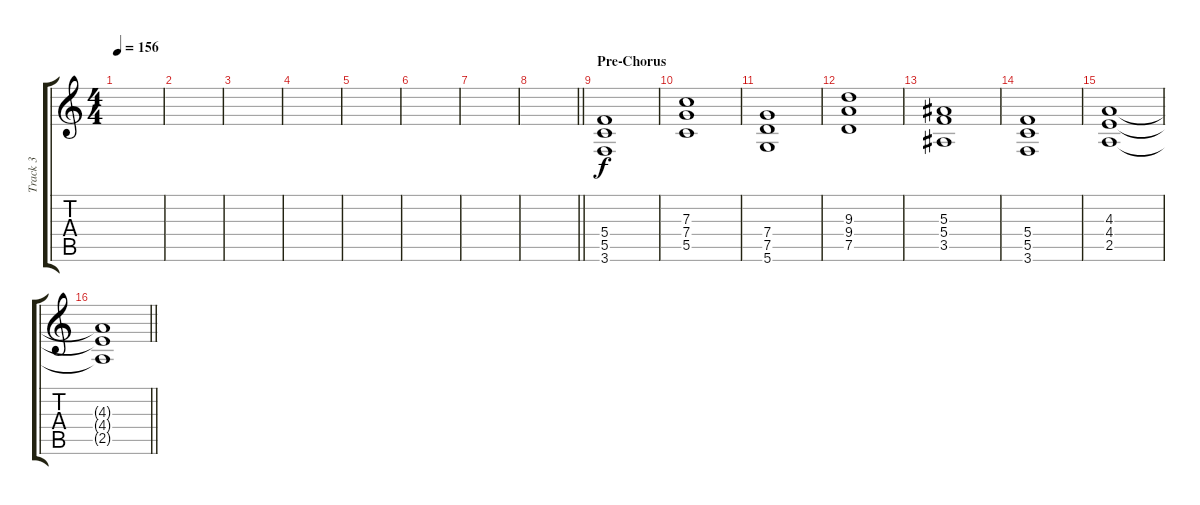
\track ("Track 3" "Track 3") {instrument distortionguitar}
\staff {score tabs}
\tuning (D4 A3 F3 C3 G2 D2) {hide}
\ts (4 4)
\tempo 156
\clef g2
\ks c
|
|
|
|
|
|
|
\barLineRight lightlight
|
\section ("" "Pre-Chorus")
(5.4 5.5 3.6).1 |
(7.3 7.4 5.5).1 |
(7.4 7.5 5.6).1 |
(9.3 9.4 7.5).1 |
(5.3 5.4 3.5).1 |
(5.4 5.5 3.6).1 |
(4.3 4.4 2.5).1 |
\barLineRight lightlight
(4.3{t} 4.4{t} 2.5{t}).1
